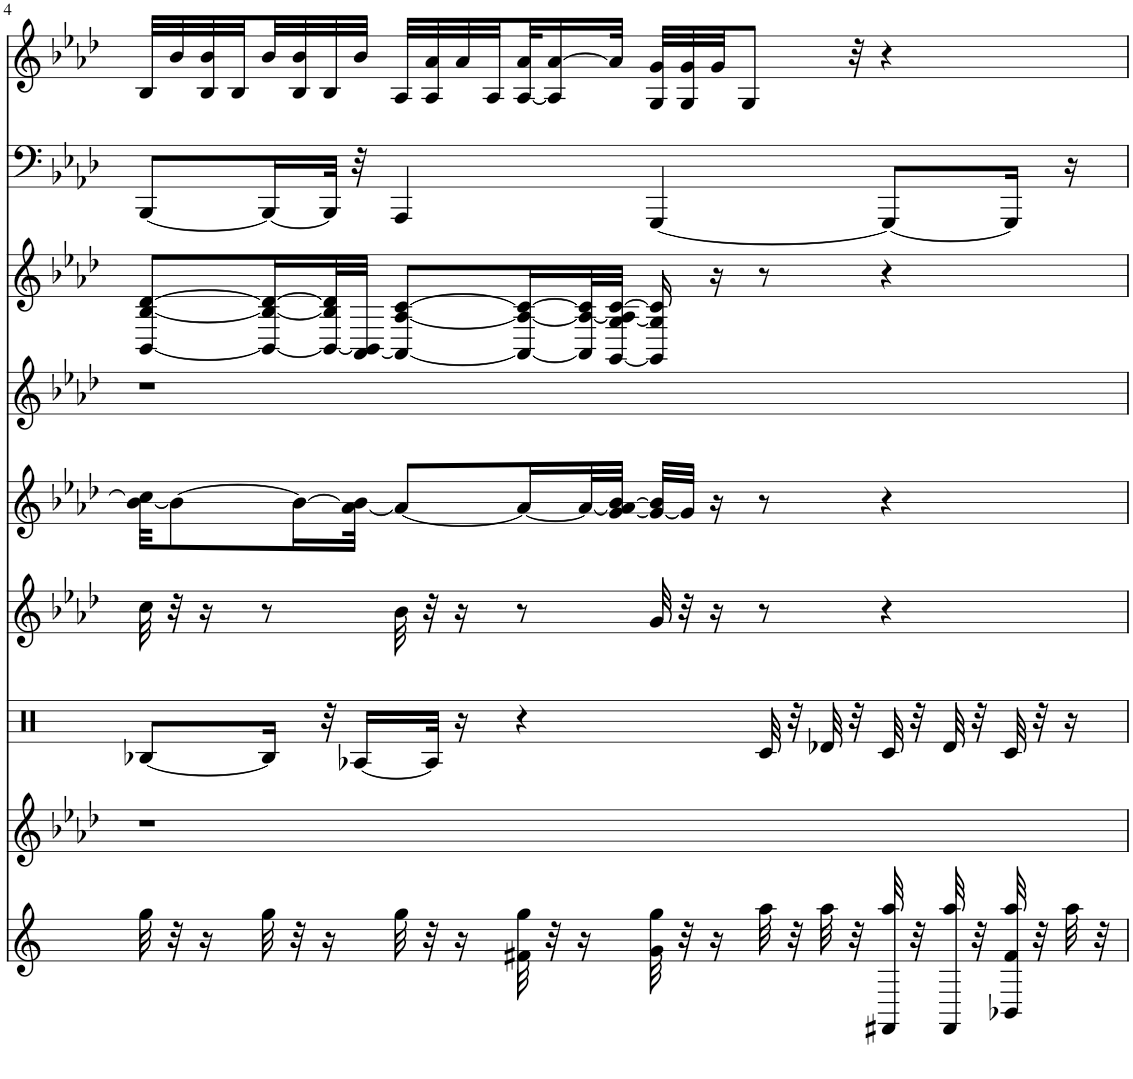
**kern	**kern	**kern	**kern	**kern	**kern	**kern	**kern	**kern
*part9	*part8	*part7	*part6	*part5	*part4	*part3	*part2	*part1
*staff9	*staff8	*staff7	*staff6	*staff5	*staff4	*staff3	*staff2	*staff1
*I"StringInstrument	*I"Electric Guitar	*I"StringInstrument	*I"StringInstrument	*I"Pan Flute	*I"Piano	*I"StringInstrument	*I"Electric Bass	*I"AKSAM&quot;GUNESI&quot;DOGDU
*I'Str	*I'Elec Gtr	*I'Str	*I'Str	*I'P Fl	*I'Pno	*I'Str	*I'Elec b	*
!!LO:PB:g=z
*clefG2	*clefG2	*clefX	*clefG2	*clefG2	*clefG2	*clefG2	*clefF4	*clefG2
*k[]	*k[b-e-a-d-]	*k[]	*k[b-e-a-d-]	*k[b-e-a-d-]	*k[b-e-a-d-]	*k[b-e-a-d-]	*k[b-e-a-d-]	*k[b-e-a-d-]
*M4/4	*M4/4	*M4/4	*M4/4	*M4/4	*M4/4	*M4/4	*M4/4	*M4/4
=4	=4	=4	=4	=4	=4	=4	=4	=4
32gg\	1r	[8B-X/L	32cc\	[32b-\ 32cc\]KKL	1r	[8BB-/ [8B-/ [8d-/L	[8BBB-/L	32B-/LLL
32r	.	.	32r	8b-\_	.	.	.	32b-/
16r	.	.	16r	.	.	.	.	32B-/ 32b-/
.	.	.	.	.	.	.	.	32B-/
32gg\	.	16B/Jk]	8r	.	.	16BB-/_ 16B-/_ 16d-/_L	16BBB-/L_	32b-/
32r	.	.	.	16b-\L_	.	.	.	32B-/ 32b-/
16r	.	32r	.	.	.	32BB-/_ 32B-/] 32d-/]L	32BBB-/JJk]	32B-/
.	.	[16A-X/LL	.	[32a-\ 32b-\]JJk	.	[32AA-/ 32BB-/]JJJ	32r	32b-/JJJ
32gg\	.	.	32b-\	8a-/L_	.	8AA-/_ [8A-/ [8c/L	4AAA-/	32A-/LLL
32r	.	32A/JJk]	32r	.	.	.	.	32A-/ 32a-/
16r	.	16r	16r	.	.	.	.	32a-/
.	.	.	.	.	.	.	.	32A-/
32f#X\ 32gg\	.	4r	8r	16a-/L_	.	16AA-/_ 16A-/_ 16c/_L	.	[32A-/ 32a-/J
32r	.	.	.	.	.	.	.	16A-/] [16a-/
16r	.	.	.	32a-/L_	.	32AA-/] 32A-/_ 32c/]L	.	.
.	.	.	.	[32g/ 32a-/] [32b-/JJJ	.	[32GG/ [32G/ 32A-/] [32c/JJJ	.	32a-/JJk]
32g\ 32gg\	.	.	32g/	32g/_ 32b-/]LLL	.	16GG/] 16G/] 16c/]	[4GGG/	32G/ 32g/LLL
32r	.	.	32r	32g/JJJ]	.	.	.	32G/ 32g/
16r	.	.	16r	16r	.	16r	.	32g/JJ
.	.	.	.	.	.	.	.	8G/J
32aa\	.	32c/	8r	8r	.	8r	.	.
32r	.	32r	.	.	.	.	.	.
32aa\	.	32d-X/	.	.	.	.	.	.
32r	.	32r	.	.	.	.	.	32r
32FF#X/ 32aa/	.	32c/	4r	4r	.	4r	8GGG/L_	4r
32r	.	32r	.	.	.	.	.	.
32FF#/ 32aa/	.	32d/	.	.	.	.	.	.
32r	.	32r	.	.	.	.	.	.
32BB-X/ 32f#/ 32aa/	.	32c/	.	.	.	.	16GGG/Jk]	.
32r	.	32r	.	.	.	.	.	.
32aa\	.	16r	.	.	.	.	16r	.
32r	.	.	.	.	.	.	.	.
=	=	=	=	=	=	=	=	=
*-	*-	*-	*-	*-	*-	*-	*-	*-
